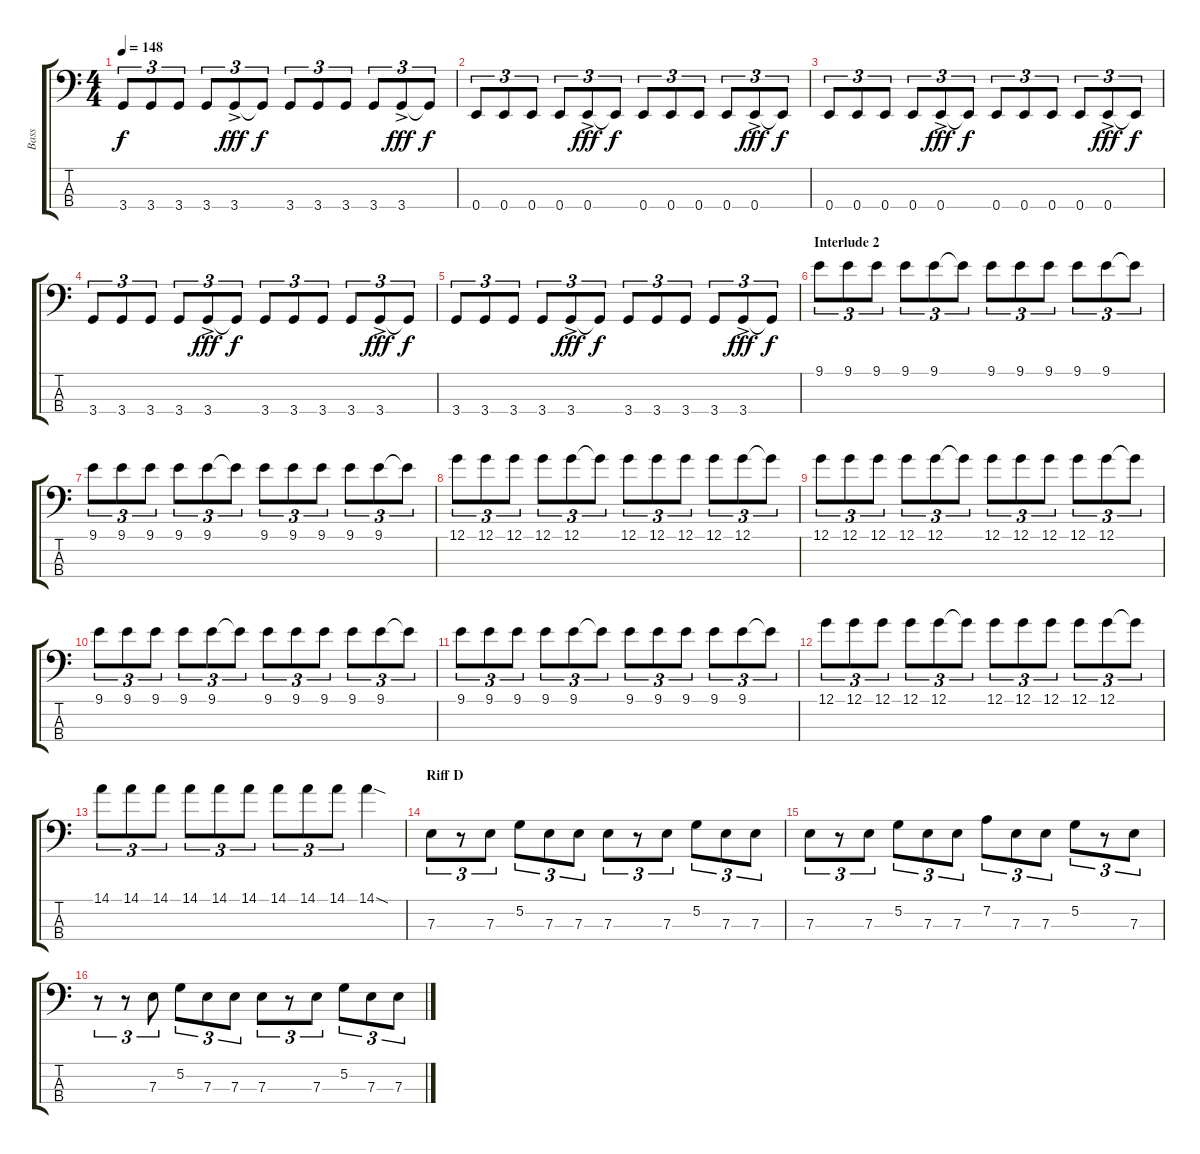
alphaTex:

\track ("Bass" "Bass") {instrument electricbassfinger}
\staff {score tabs}
\tuning (G2 D2 A1 E1) {hide}
\ts (4 4)
\tempo 148
\clef f4
\ks c
3.4.8{tu (3 2) dy f} 3.4.8{tu (3 2)} 3.4.8{tu (3 2)} 3.4.8{tu (3 2)} 3.4{ac}.8{tu (3 2) dy fff} 3.4{t}.8{tu (3 2) dy f} 3.4.8{tu (3 2)} 3.4.8{tu (3 2)} 3.4.8{tu (3 2)} 3.4.8{tu (3 2)} 3.4{ac}.8{tu (3 2) dy fff} 3.4{t}.8{tu (3 2) dy f} |
0.4.8{tu (3 2)} 0.4.8{tu (3 2)} 0.4.8{tu (3 2)} 0.4.8{tu (3 2)} 0.4{ac}.8{tu (3 2) dy fff} 0.4{t}.8{tu (3 2) dy f} 0.4.8{tu (3 2)} 0.4.8{tu (3 2)} 0.4.8{tu (3 2)} 0.4.8{tu (3 2)} 0.4{ac}.8{tu (3 2) dy fff} 0.4{t}.8{tu (3 2) dy f} |
0.4.8{tu (3 2)} 0.4.8{tu (3 2)} 0.4.8{tu (3 2)} 0.4.8{tu (3 2)} 0.4{ac}.8{tu (3 2) dy fff} 0.4{t}.8{tu (3 2) dy f} 0.4.8{tu (3 2)} 0.4.8{tu (3 2)} 0.4.8{tu (3 2)} 0.4.8{tu (3 2)} 0.4{ac}.8{tu (3 2) dy fff} 0.4{t}.8{tu (3 2) dy f} |
3.4.8{tu (3 2)} 3.4.8{tu (3 2)} 3.4.8{tu (3 2)} 3.4.8{tu (3 2)} 3.4{ac}.8{tu (3 2) dy fff} 3.4{t}.8{tu (3 2) dy f} 3.4.8{tu (3 2)} 3.4.8{tu (3 2)} 3.4.8{tu (3 2)} 3.4.8{tu (3 2)} 3.4{ac}.8{tu (3 2) dy fff} 3.4{t}.8{tu (3 2) dy f} |
3.4.8{tu (3 2)} 3.4.8{tu (3 2)} 3.4.8{tu (3 2)} 3.4.8{tu (3 2)} 3.4{ac}.8{tu (3 2) dy fff} 3.4{t}.8{tu (3 2) dy f} 3.4.8{tu (3 2)} 3.4.8{tu (3 2)} 3.4.8{tu (3 2)} 3.4.8{tu (3 2)} 3.4{ac}.8{tu (3 2) dy fff} 3.4{t}.8{tu (3 2) dy f} |
\section ("" "Interlude 2")
9.1.8{tu (3 2)} 9.1.8{tu (3 2)} 9.1.8{tu (3 2)} 9.1.8{tu (3 2)} 9.1.8{tu (3 2)} 9.1{t}.8{tu (3 2)} 9.1.8{tu (3 2)} 9.1.8{tu (3 2)} 9.1.8{tu (3 2)} 9.1.8{tu (3 2)} 9.1.8{tu (3 2)} 9.1{t}.8{tu (3 2)} |
9.1.8{tu (3 2)} 9.1.8{tu (3 2)} 9.1.8{tu (3 2)} 9.1.8{tu (3 2)} 9.1.8{tu (3 2)} 9.1{t}.8{tu (3 2)} 9.1.8{tu (3 2)} 9.1.8{tu (3 2)} 9.1.8{tu (3 2)} 9.1.8{tu (3 2)} 9.1.8{tu (3 2)} 9.1{t}.8{tu (3 2)} |
12.1.8{tu (3 2)} 12.1.8{tu (3 2)} 12.1.8{tu (3 2)} 12.1.8{tu (3 2)} 12.1.8{tu (3 2)} 12.1{t}.8{tu (3 2)} 12.1.8{tu (3 2)} 12.1.8{tu (3 2)} 12.1.8{tu (3 2)} 12.1.8{tu (3 2)} 12.1.8{tu (3 2)} 12.1{t}.8{tu (3 2)} |
12.1.8{tu (3 2)} 12.1.8{tu (3 2)} 12.1.8{tu (3 2)} 12.1.8{tu (3 2)} 12.1.8{tu (3 2)} 12.1{t}.8{tu (3 2)} 12.1.8{tu (3 2)} 12.1.8{tu (3 2)} 12.1.8{tu (3 2)} 12.1.8{tu (3 2)} 12.1.8{tu (3 2)} 12.1{t}.8{tu (3 2)} |
9.1.8{tu (3 2)} 9.1.8{tu (3 2)} 9.1.8{tu (3 2)} 9.1.8{tu (3 2)} 9.1.8{tu (3 2)} 9.1{t}.8{tu (3 2)} 9.1.8{tu (3 2)} 9.1.8{tu (3 2)} 9.1.8{tu (3 2)} 9.1.8{tu (3 2)} 9.1.8{tu (3 2)} 9.1{t}.8{tu (3 2)} |
9.1.8{tu (3 2)} 9.1.8{tu (3 2)} 9.1.8{tu (3 2)} 9.1.8{tu (3 2)} 9.1.8{tu (3 2)} 9.1{t}.8{tu (3 2)} 9.1.8{tu (3 2)} 9.1.8{tu (3 2)} 9.1.8{tu (3 2)} 9.1.8{tu (3 2)} 9.1.8{tu (3 2)} 9.1{t}.8{tu (3 2)} |
12.1.8{tu (3 2)} 12.1.8{tu (3 2)} 12.1.8{tu (3 2)} 12.1.8{tu (3 2)} 12.1.8{tu (3 2)} 12.1{t}.8{tu (3 2)} 12.1.8{tu (3 2)} 12.1.8{tu (3 2)} 12.1.8{tu (3 2)} 12.1.8{tu (3 2)} 12.1.8{tu (3 2)} 12.1{t}.8{tu (3 2)} |
14.1.8{tu (3 2)} 14.1.8{tu (3 2)} 14.1.8{tu (3 2)} 14.1.8{tu (3 2)} 14.1.8{tu (3 2)} 14.1.8{tu (3 2)} 14.1.8{tu (3 2)} 14.1.8{tu (3 2)} 14.1.8{tu (3 2)} 14.1{sod}.4 |
\section ("" "Riff D")
7.3.8{tu (3 2)} r.8{tu (3 2)} 7.3.8{tu (3 2)} 5.2.8{tu (3 2)} 7.3.8{tu (3 2)} 7.3.8{tu (3 2)} 7.3.8{tu (3 2)} r.8{tu (3 2)} 7.3.8{tu (3 2)} 5.2.8{tu (3 2)} 7.3.8{tu (3 2)} 7.3.8{tu (3 2)} |
7.3.8{tu (3 2)} r.8{tu (3 2)} 7.3.8{tu (3 2)} 5.2.8{tu (3 2)} 7.3.8{tu (3 2)} 7.3.8{tu (3 2)} 7.2.8{tu (3 2)} 7.3.8{tu (3 2)} 7.3.8{tu (3 2)} 5.2.8{tu (3 2)} r.8{tu (3 2)} 7.3.8{tu (3 2)} |
r.8{tu (3 2)} r.8{tu (3 2)} 7.3.8{tu (3 2)} 5.2.8{tu (3 2)} 7.3.8{tu (3 2)} 7.3.8{tu (3 2)} 7.3.8{tu (3 2)} r.8{tu (3 2)} 7.3.8{tu (3 2)} 5.2.8{tu (3 2)} 7.3.8{tu (3 2)} 7.3.8{tu (3 2)}
